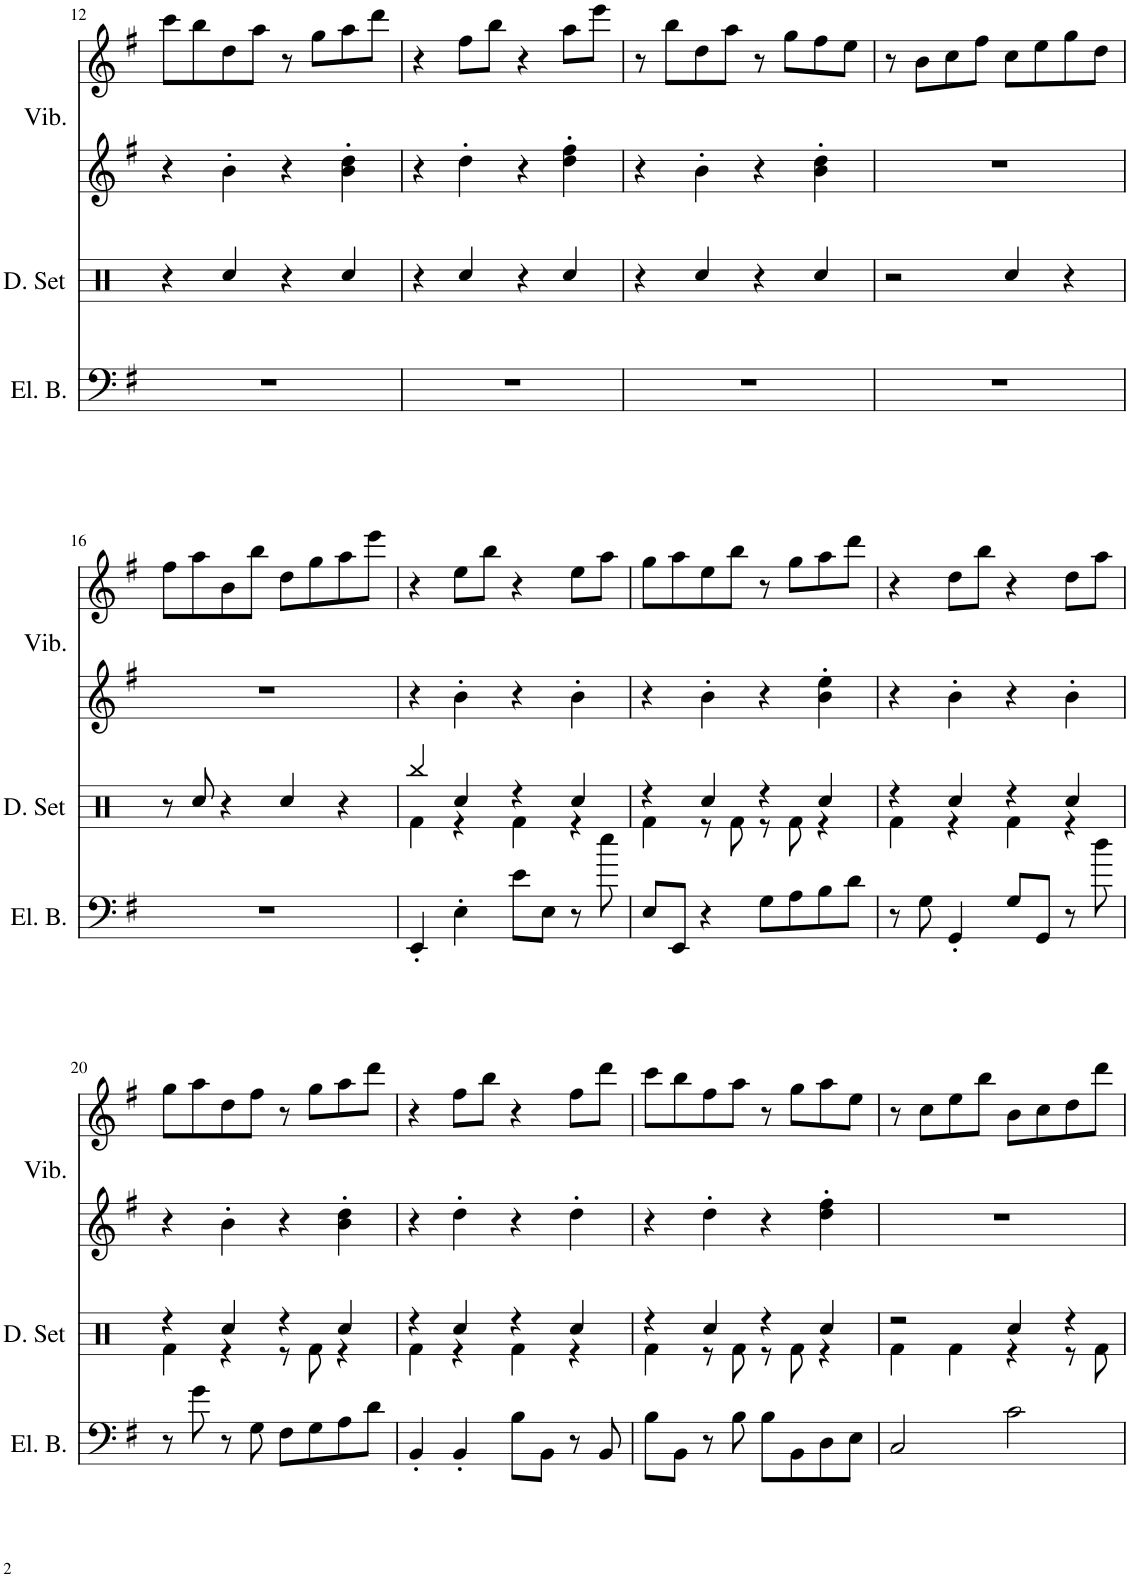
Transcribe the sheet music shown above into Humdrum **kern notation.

**kern	**kern	**kern	**kern
*part3	*part2	*part1	*part1
*staff4	*staff3	*staff2	*staff1
*I"Electric Bass, Bass	*I"Drumset, Drums	*I"Vibraphone, Vibraphone	*
*I'El. B.	*I'D. Set	*I'Vib.	*
!!LO:PB:g=z
*clefF4	*clefX	*clefG2	*clefG2
*Trd7c12	*	*	*
*k[f#]	*k[]	*k[f#]	*k[f#]
*M4/4	*M4/4	*M4/4	*M4/4
=12	=12	=12	=12
1r	4r	4r	8ccc\L
.	.	.	8bb\
.	4Rcc/	4b'\	8dd\
.	.	.	8aa\J
.	4r	4r	8r
.	.	.	8gg\L
.	4Rcc/	4b\' 4dd\'	8aa\
.	.	.	8ddd\J
=13	=13	=13	=13
1r	4r	4r	4r
.	4Rcc/	4dd'\	8ff#\L
.	.	.	8bb\J
.	4r	4r	4r
.	4Rcc/	4dd\' 4ff#\'	8aa\L
.	.	.	8eee\J
=14	=14	=14	=14
1r	4r	4r	8r
.	.	.	8bb\L
.	4Rcc/	4b'\	8dd\
.	.	.	8aa\J
.	4r	4r	8r
.	.	.	8gg\L
.	4Rcc/	4b\' 4dd\'	8ff#\
.	.	.	8ee\J
=15	=15	=15	=15
1r	2r	1r	8r
.	.	.	8b\L
.	.	.	8cc\
.	.	.	8ff#\J
.	4Rcc/	.	8cc\L
.	.	.	8ee\
.	4r	.	8gg\
.	.	.	8dd\J
!!LO:LB:g=z
=16	=16	=16	=16
1r	8r	1r	8ff#\L
.	8Rcc/	.	8aa\
.	4r	.	8b\
.	.	.	8bb\J
.	4Rcc/	.	8dd\L
.	.	.	8gg\
.	4r	.	8aa\
.	.	.	8eee\J
=17	=17	=17	=17
*	*^	*	*
4EE'/	4Rbb/	4Rf\	4r	4r
4E'\	4Rcc/	4r	4b'\	8ee\L
.	.	.	.	8bb\J
8e\L	4r	4Rf\	4r	4r
8E\J	.	.	.	.
8r	4Rcc/	4r	4b'\	8ee\L
8ee\	.	.	.	8aa\J
=18	=18	=18	=18	=18
8E/L	4r	4Rf\	4r	8gg\L
8EE/J	.	.	.	8aa\
4r	4Rcc/	8r	4b'\	8ee\
.	.	8Rf\	.	8bb\J
8G\L	4r	8r	4r	8r
8A\	.	8Rf\	.	8gg\L
8B\	4Rcc/	4r	4b\' 4ee\'	8aa\
8d\J	.	.	.	8ddd\J
=19	=19	=19	=19	=19
8r	4r	4Rf\	4r	4r
8G\	.	.	.	.
4GG'/	4Rcc/	4r	4b'\	8dd\L
.	.	.	.	8bb\J
8G/L	4r	4Rf\	4r	4r
8GG/J	.	.	.	.
8r	4Rcc/	4r	4b'\	8dd\L
8dd\	.	.	.	8aa\J
!!LO:LB:g=z
=20	=20	=20	=20	=20
8r	4r	4Rf\	4r	8gg\L
8g\	.	.	.	8aa\
8r	4Rcc/	4r	4b'\	8dd\
8G\	.	.	.	8ff#\J
8F#\L	4r	8r	4r	8r
8G\	.	8Rf\	.	8gg\L
8A\	4Rcc/	4r	4b\' 4dd\'	8aa\
8d\J	.	.	.	8ddd\J
=21	=21	=21	=21	=21
4BB'/	4r	4Rf\	4r	4r
4BB'/	4Rcc/	4r	4dd'\	8ff#\L
.	.	.	.	8bb\J
8B\L	4r	4Rf\	4r	4r
8BB\J	.	.	.	.
8r	4Rcc/	4r	4dd'\	8ff#\L
8BB/	.	.	.	8ddd\J
=22	=22	=22	=22	=22
8B\L	4r	4Rf\	4r	8ccc\L
8BB\J	.	.	.	8bb\
8r	4Rcc/	8r	4dd'\	8ff#\
8B\	.	8Rf\	.	8aa\J
8B\L	4r	8r	4r	8r
8BB\	.	8Rf\	.	8gg\L
8D\	4Rcc/	4r	4dd\' 4ff#\'	8aa\
8E\J	.	.	.	8ee\J
=23	=23	=23	=23	=23
2C/	2r	4Rf\	1r	8r
.	.	.	.	8cc\L
.	.	4Rf\	.	8ee\
.	.	.	.	8bb\J
2c\	4Rcc/	4r	.	8b\L
.	.	.	.	8cc\
.	4r	8r	.	8dd\
.	.	8Rf\	.	8ddd\J
*	*v	*v	*	*
=	=	=	=
*-	*-	*-	*-
